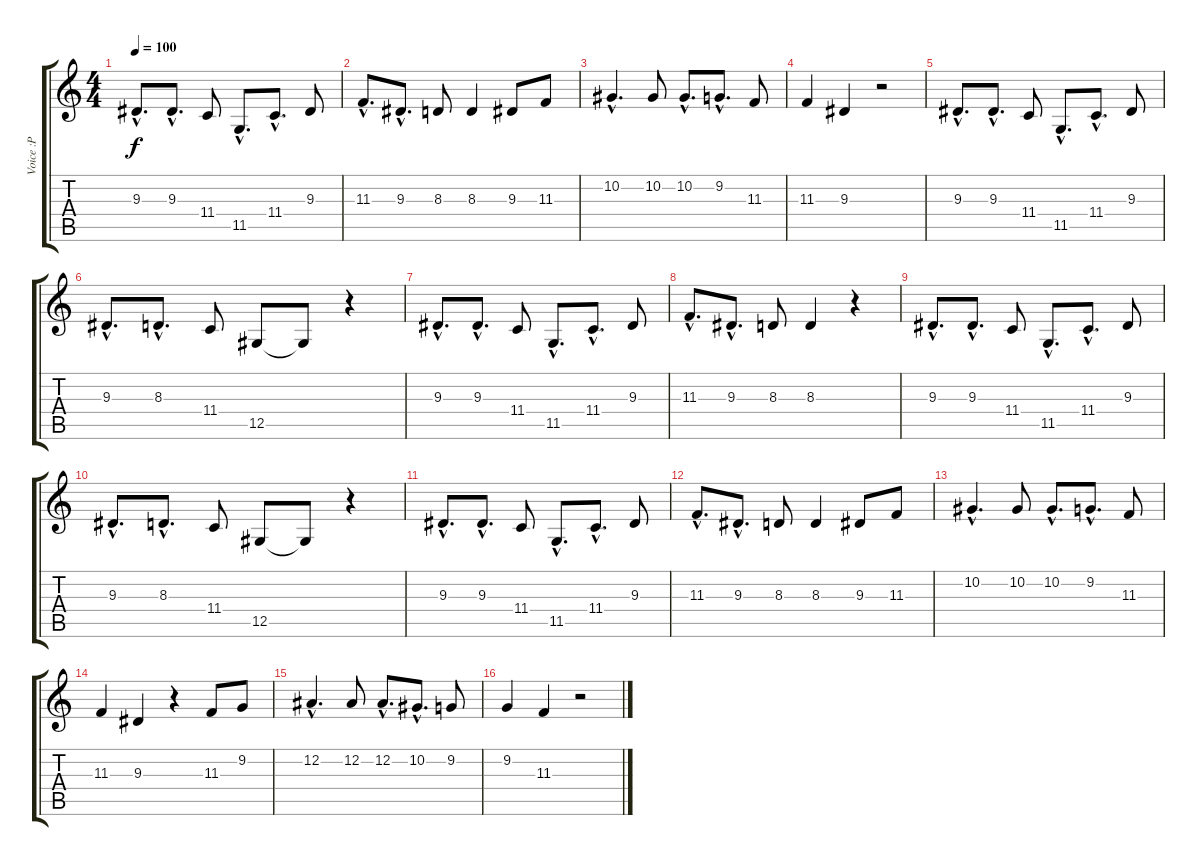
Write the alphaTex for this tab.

\track ("Voice :P" "Voice :P") {instrument ocarina}
\staff {score tabs}
\tuning (Eb4 Bb3 Gb3 Db3 Ab2 Eb2) {hide}
\ts (4 4)
\tempo 100
\clef g2
\ks c
9.3{hac}.8{d dy f} 9.3{hac}.8{d} 11.4.8 11.5{hac}.8{d} 11.4{hac}.8{d} 9.3.8 |
11.3{hac}.8{d} 9.3{hac}.8{d} 8.3.8 8.3.4 9.3.8 11.3.8 |
10.2{hac}.4{d} 10.2.8 10.2{hac}.8{d} 9.2{hac}.8{d} 11.3.8 |
11.3.4 9.3.4 r.2 |
9.3{hac}.8{d} 9.3{hac}.8{d} 11.4.8 11.5{hac}.8{d} 11.4{hac}.8{d} 9.3.8 |
9.3{hac}.8{d} 8.3{hac}.8{d} 11.4.8 12.5.8 12.5{t}.8 r.4 |
9.3{hac}.8{d} 9.3{hac}.8{d} 11.4.8 11.5{hac}.8{d} 11.4{hac}.8{d} 9.3.8 |
11.3{hac}.8{d} 9.3{hac}.8{d} 8.3.8 8.3.4 r.4 |
9.3{hac}.8{d} 9.3{hac}.8{d} 11.4.8 11.5{hac}.8{d} 11.4{hac}.8{d} 9.3.8 |
9.3{hac}.8{d} 8.3{hac}.8{d} 11.4.8 12.5.8 12.5{t}.8 r.4 |
9.3{hac}.8{d} 9.3{hac}.8{d} 11.4.8 11.5{hac}.8{d} 11.4{hac}.8{d} 9.3.8 |
11.3{hac}.8{d} 9.3{hac}.8{d} 8.3.8 8.3.4 9.3.8 11.3.8 |
10.2{hac}.4{d} 10.2.8 10.2{hac}.8{d} 9.2{hac}.8{d} 11.3.8 |
11.3.4 9.3.4 r.4 11.3.8 9.2.8 |
12.2{hac}.4{d} 12.2.8 12.2{hac}.8{d} 10.2{hac}.8{d} 9.2.8 |
9.2.4 11.3.4 r.2
